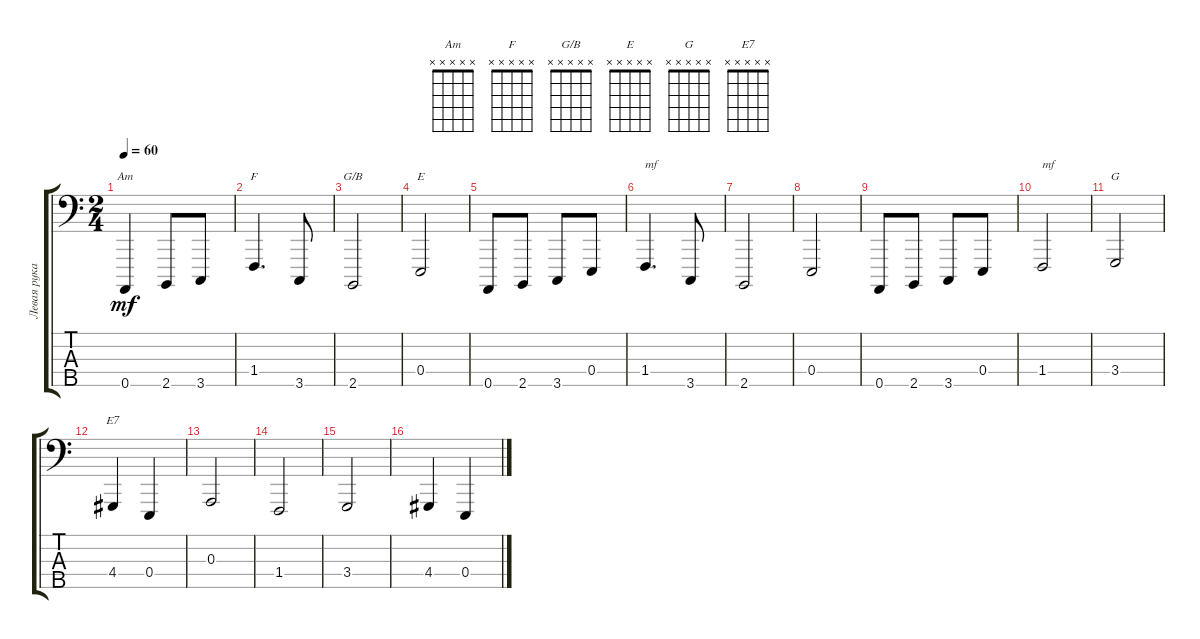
\track ("Левая рука" "Левая рука") {instrument brightacousticpiano}
\staff {score tabs}
\tuning (G2 D2 A1 E1 A0) {hide}
\chord ("Am" x x x x x)
\chord ("F" x x x x x)
\chord ("G/B" x x x x x)
\chord ("E" x x x x x)
\chord ("G" x x x x x)
\chord ("E7" x x x x x)
\ts (2 4)
\tempo 60
\clef f4
\ks c
0.5.4{ch "Am" dy mf} 2.5.8 3.5.8 |
1.4.4{d ch "F"} 3.5.8 |
2.5.2{ch "G/B"} |
0.4.2{ch "E"} |
0.5.8 2.5.8 3.5.8 0.4.8 |
1.4.4{d txt "mf"} 3.5.8 |
2.5.2 |
0.4.2 |
0.5.8 2.5.8 3.5.8 0.4.8 |
1.4.2{txt "mf"} |
3.4.2{ch "G"} |
4.4.4{ch "E7"} 0.4.4 |
0.3.2 |
1.4.2 |
3.4.2 |
4.4.4 0.4.4
